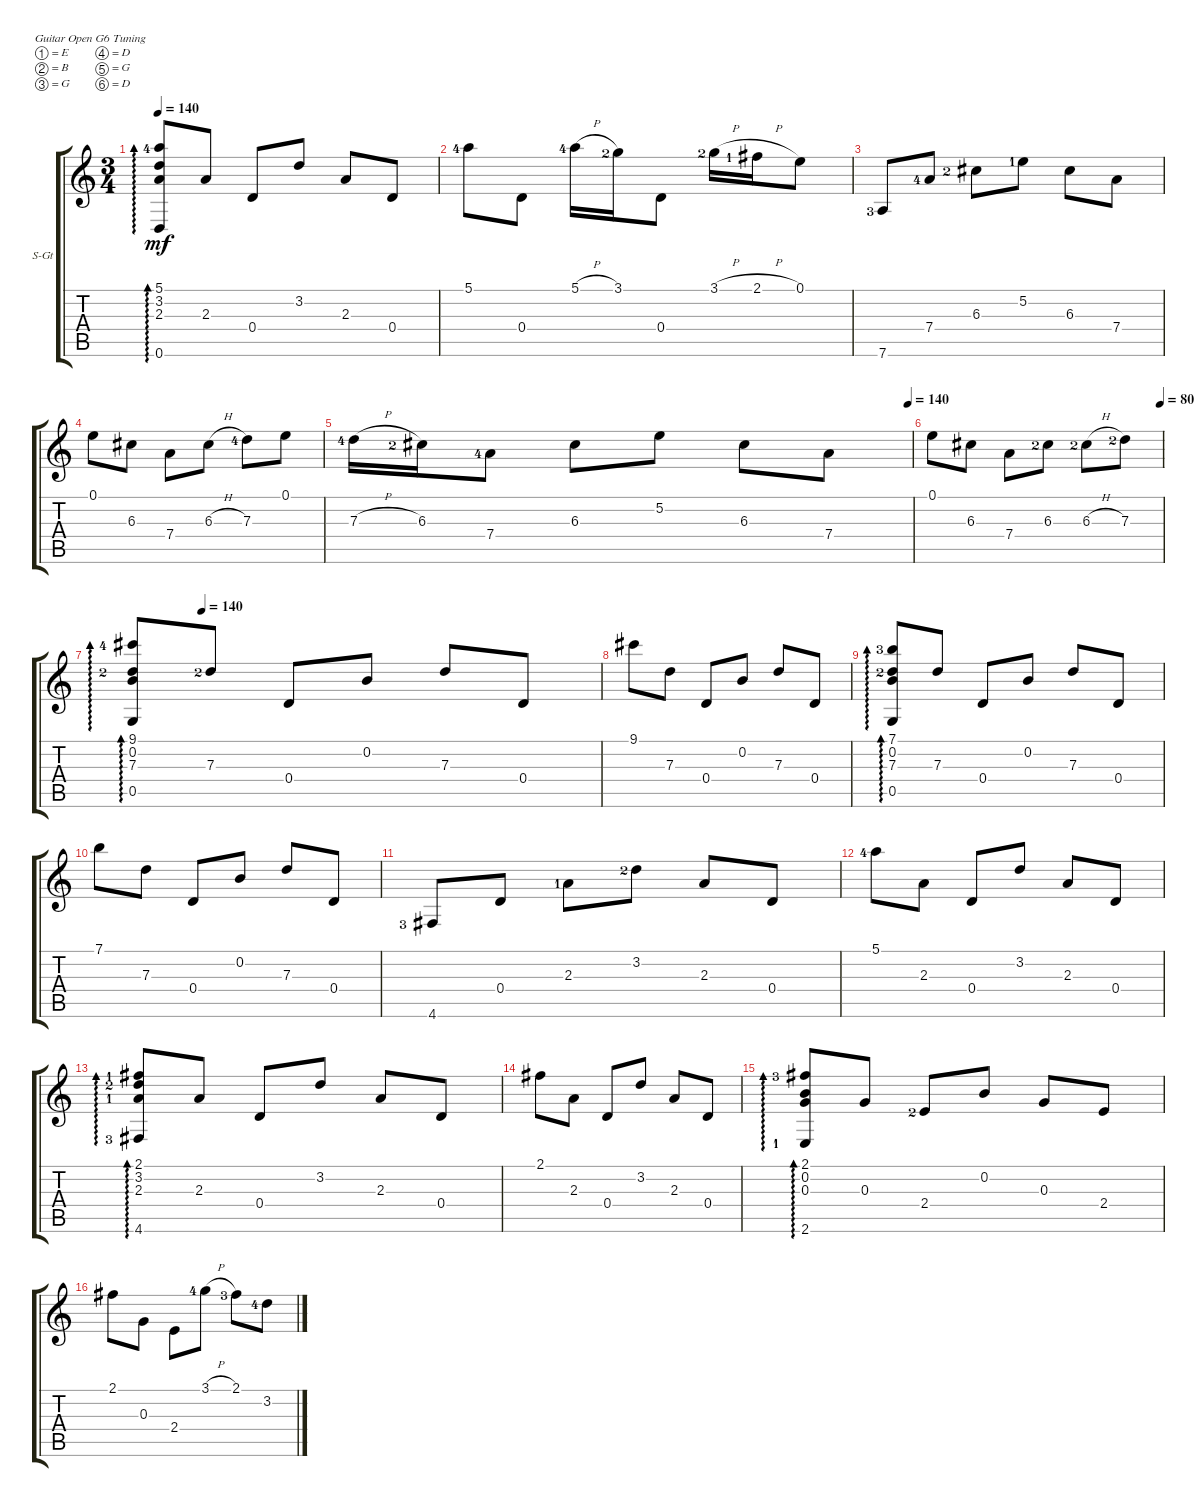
\defaultSystemsLayout 4
\bracketExtendMode groupsimilarinstruments
\firstSystemTrackNameOrientation horizontal
\otherSystemsTrackNameOrientation horizontal
\track ("Steel Guitar" "S-Gt") {instrument acousticguitarsteel}
\staff {score tabs}
\tuning (E4 B3 G3 D3 G2 D2)
\ts (3 4)
\tempo 140
\clef g2
\ks c
(0.6 5.1{lf 5} 3.2 2.3).8{ad 0 dy mf} 2.3.8 0.4.8 3.2.8 2.3.8 0.4.8 |
5.1{lf 5}.8 0.4.8 5.1{h lf 5}.16 3.1{lf 3}.16 0.4.8 3.1{h lf 3}.16 2.1{h lf 2}.16 0.1.8 |
7.6{lf 4}.8 7.4{lf 5}.8 6.3{lf 3}.8 5.2{lf 2}.8 6.3.8 7.4.8 |
0.1.8 6.3.8 7.4.8 6.3{h}.8 7.3{lf 5}.8 0.1.8 |
\tempo (140 0.99375)
7.3{h lf 5}.16 6.3{lf 3}.16 7.4{lf 5}.8 6.3.8 5.2.8 6.3.8 7.4.8 |
\tempo (80 0.99375)
0.1.8 6.3.8 7.4.8 6.3{lf 3}.8 6.3{h lf 3}.8 7.3{lf 3}.8 |
\tempo (140 0.15)
(9.1{lf 5} 0.2 7.3{lf 3} 0.5).8{ad 0} 7.3{lf 3}.8 0.4.8 0.2.8 7.3.8 0.4.8 |
9.1.8 7.3.8 0.4.8 0.2.8 7.3.8 0.4.8 |
(0.5 7.3{lf 3} 0.2 7.1{lf 4}).8{ad 0} 7.3.8 0.4.8 0.2.8 7.3.8 0.4.8 |
7.1.8 7.3.8 0.4.8 0.2.8 7.3.8 0.4.8 |
4.6{lf 4}.8 0.4.8 2.3{lf 2}.8 3.2{lf 3}.8 2.3.8 0.4.8 |
5.1{lf 5}.8 2.3.8 0.4.8 3.2.8 2.3.8 0.4.8 |
(4.6{lf 4} 2.3{lf 2} 3.2{lf 3} 2.1{lf 2}).8{ad 0} 2.3.8 0.4.8 3.2.8 2.3.8 0.4.8 |
2.1.8 2.3.8 0.4.8 3.2.8 2.3.8 0.4.8 |
(2.6{lf 2} 0.3 0.2 2.1{lf 4}).8{ad 0} 0.3.8 2.4{lf 3}.8 0.2.8 0.3.8 2.4.8 |
2.1.8 0.3.8 2.4.8 3.1{h lf 5}.8 2.1{lf 4}.8 3.2{lf 5}.8
